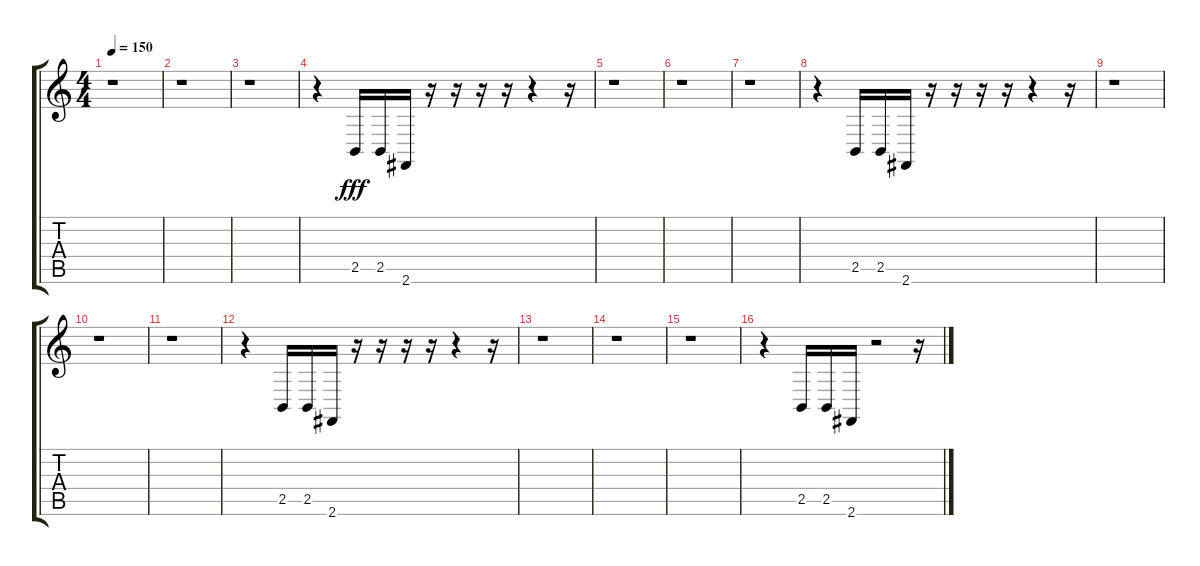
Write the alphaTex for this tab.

\track "" {instrument timpani}
\staff {score tabs}
\tuning (E4 B3 G3 D3 A2 E2) {hide}
\ts (4 4)
\tempo 150
\clef g2
\ks c
r.1{dy fff} |
r.1 |
r.1 |
r.4 2.5.16 2.5.16 2.6.16 r.16 r.16 r.16 r.16 r.4 r.16 |
r.1 |
r.1 |
r.1 |
r.4 2.5.16 2.5.16 2.6.16 r.16 r.16 r.16 r.16 r.4 r.16 |
r.1 |
r.1 |
r.1 |
r.4 2.5.16 2.5.16 2.6.16 r.16 r.16 r.16 r.16 r.4 r.16 |
r.1 |
r.1 |
r.1 |
r.4 2.5.16 2.5.16 2.6.16 r.2 r.16
